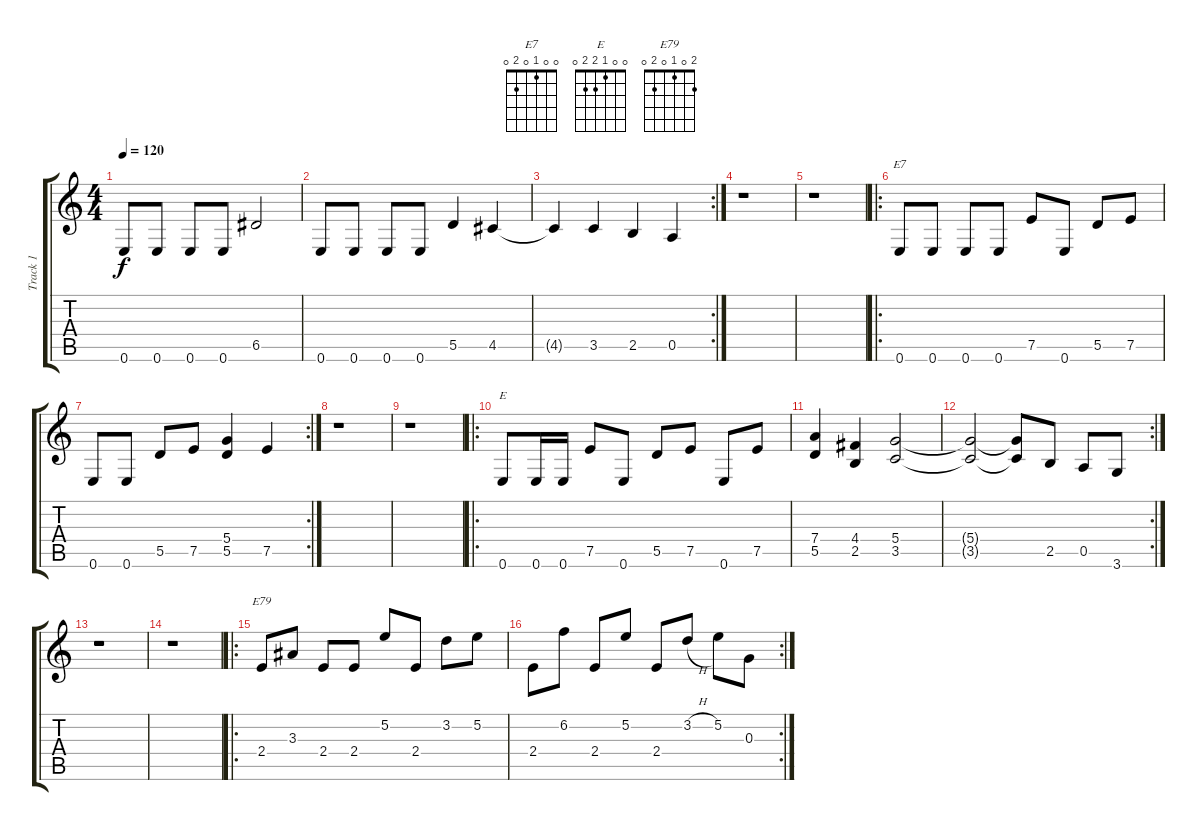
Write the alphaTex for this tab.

\track ("Track 1" "Track 1") {instrument distortionguitar}
\staff {score tabs}
\tuning (E4 B3 G3 D3 A2 E2) {hide}
\chord ("E7" 0 0 1 0 2 0)
\chord ("E" 0 0 1 2 2 0)
\chord ("E79" 2 0 1 0 2 0)
\ts (4 4)
\tempo 120
\clef g2
\ks c
0.6.8{dy f} 0.6.8 0.6.8 0.6.8 6.5.2 |
0.6.8 0.6.8 0.6.8 0.6.8 5.5.4 4.5.4 |
\rc 2
4.5{t}.4 3.5.4 2.5.4 0.5.4 |
r.1 |
r.1 |
\ro
0.6.8{ch "E7"} 0.6.8 0.6.8 0.6.8 7.5.8 0.6.8 5.5.8 7.5.8 |
\rc 2
0.6.8 0.6.8 5.5.8 7.5.8 (5.4 5.5).4 7.5.4 |
r.1 |
r.1 |
\ro
0.6.8{ch "E"} 0.6.16 0.6.16 7.5.8 0.6.8 5.5.8 7.5.8 0.6.8 7.5.8 |
(7.4 5.5).4 (4.4 2.5).4 (5.4 3.5).2 |
\rc 2
(5.4{t} 3.5{t}).2 (5.4{t} 3.5{t}).8 2.5.8 0.5.8 3.6.8 |
r.1 |
r.1 |
\ro
2.4.8{ch "E79"} 3.3.8 2.4.8 2.4.8 5.2.8 2.4.8 3.2.8 5.2.8 |
\rc 2
2.4.8 6.2.8 2.4.8 5.2.8 2.4.8 3.2{h}.8 5.2.8 0.3.8
